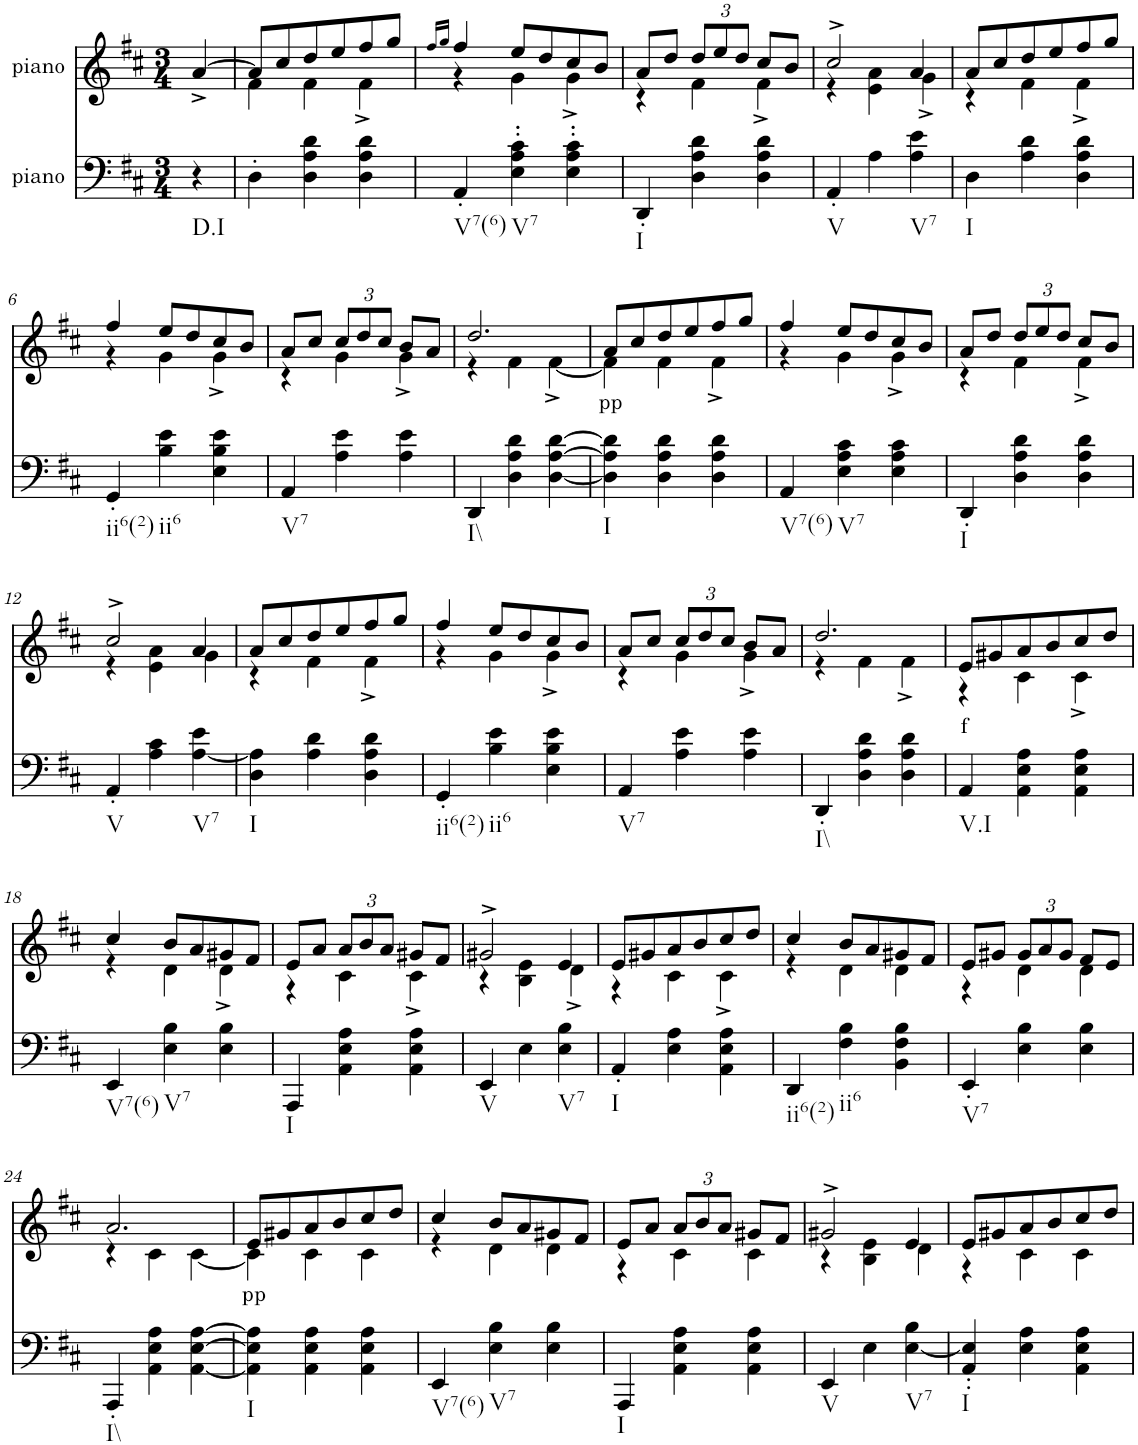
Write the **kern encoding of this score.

**kern	**kern	**text
*part2	*part1	*part1
*staff2	*staff1	*staff1
*I"piano	*I"piano	*
*I'Pno	*I'Pno	*
*clefF4	*clefG2	*
*k[f#c#]	*k[f#c#]	*
*D:	*D:	*
*M3/4	*M3/4	*
=	=	=
!LO:TX:b:t=D.I	!	!
4r	[4a^/	.
=1	=1	=1
*	*^	*
4D'\	8a/L]	4f#\	.
.	8cc#/	.	.
4D\ 4A\ 4d\	8dd/	4f#\	.
.	8ee/	.	.
4D\ 4A\ 4d\	8ff#/	4f#^\	.
.	8gg/J	.	.
=2	=2	=2	=2
.	16qff#/LL	.	.
.	16qgg/JJ	.	.
!LO:TX:b:t=V7(6)	!	!	!
4AA'/	4ff#/	4r	.
!LO:TX:b:t=V7	!	!	!
4E\' 4A\' 4c#\'	8ee/L	4g\	.
.	8dd/	.	.
4E\' 4A\' 4c#\'	8cc#/	4g^\	.
.	8b/J	.	.
=3	=3	=3	=3
!LO:TX:b:t=I	!	!	!
4DD'/	8a/L	4r	.
.	8dd/J	.	.
*	*Xbrackettup	*	*
4D\ 4A\ 4d\	12dd/L	4f#\	.
.	12ee/	.	.
.	12dd/J	.	.
4D\ 4A\ 4d\	8cc#/L	4f#^\	.
.	8b/J	.	.
=4	=4	=4	=4
!LO:TX:b:t=V	!	!	!
4AA'/	2cc#^/	4r	.
4A\	.	4e\ 4a\	.
!LO:TX:b:t=V7	!	!	!
4A\ 4e\	4a/	4g^\	.
=5	=5	=5	=5
!LO:TX:b:t=I	!	!	!
4D\	8a/L	4r	.
.	8cc#/	.	.
4A\ 4d\	8dd/	4f#\	.
.	8ee/	.	.
4D\ 4A\ 4d\	8ff#/	4f#^\	.
.	8gg/J	.	.
!!LO:LB:g=z	!!
=6	=6	=6	=6
!LO:TX:b:t=ii6(2)	!	!	!
4GG'/	4ff#/	4r	.
!LO:TX:b:t=ii6	!	!	!
4B\ 4e\	8ee/L	4g\	.
.	8dd/	.	.
4E\ 4B\ 4e\	8cc#/	4g^\	.
.	8b/J	.	.
=7	=7	=7	=7
!LO:TX:b:t=V7	!	!	!
4AA/	8a/L	4r	.
.	8cc#/J	.	.
4A\ 4e\	12cc#/L	4g\	.
.	12dd/	.	.
.	12cc#/J	.	.
4A\ 4e\	8b/L	4g^\	.
.	8a/J	.	.
=8	=8	=8	=8
!LO:TX:b:t=I\\	!	!	!
4DD/	2.dd/	4r	.
4D\ 4A\ 4d\	.	4f#\	.
[4D\ [4A\ [4d\	.	[4f#^\	.
=9	=9	=9	=9
!LO:TX:b:t=I	!	!	!
!	!	!	!LO:LY:b
4D\] 4A\] 4d\]	8a/L	4f#\]	pp
.	8cc#/	.	.
4D\ 4A\ 4d\	8dd/	4f#\	.
.	8ee/	.	.
4D\ 4A\ 4d\	8ff#/	4f#^\	.
.	8gg/J	.	.
=10	=10	=10	=10
!LO:TX:b:t=V7(6)	!	!	!
4AA/	4ff#/	4r	.
!LO:TX:b:t=V7	!	!	!
4E\ 4A\ 4c#\	8ee/L	4g\	.
.	8dd/	.	.
4E\ 4A\ 4c#\	8cc#/	4g^\	.
.	8b/J	.	.
=11	=11	=11	=11
!LO:TX:b:t=I	!	!	!
4DD'/	8a/L	4r	.
.	8dd/J	.	.
4D\ 4A\ 4d\	12dd/L	4f#\	.
.	12ee/	.	.
.	12dd/J	.	.
4D\ 4A\ 4d\	8cc#/L	4f#^\	.
.	8b/J	.	.
!!LO:LB:g=z	!!
=12	=12	=12	=12
!LO:TX:b:t=V	!	!	!
4AA'/	2cc#^/	4r	.
4A\ 4c#\	.	4e\ 4a\	.
!LO:TX:b:t=V7	!	!	!
[4A\ 4e\	4a/	4g\	.
=13	=13	=13	=13
!LO:TX:b:t=I	!	!	!
4D\ 4A\]	8a/L	4r	.
.	8cc#/	.	.
4A\ 4d\	8dd/	4f#\	.
.	8ee/	.	.
4D\ 4A\ 4d\	8ff#/	4f#^\	.
.	8gg/J	.	.
=14	=14	=14	=14
!LO:TX:b:t=ii6(2)	!	!	!
4GG'/	4ff#/	4r	.
!LO:TX:b:t=ii6	!	!	!
4B\ 4e\	8ee/L	4g\	.
.	8dd/	.	.
4E\ 4B\ 4e\	8cc#/	4g^\	.
.	8b/J	.	.
=15	=15	=15	=15
!LO:TX:b:t=V7	!	!	!
4AA/	8a/L	4r	.
.	8cc#/J	.	.
4A\ 4e\	12cc#/L	4g\	.
.	12dd/	.	.
.	12cc#/J	.	.
4A\ 4e\	8b/L	4g^\	.
.	8a/J	.	.
=16	=16	=16	=16
!LO:TX:b:t=I\\	!	!	!
4DD'/	2.dd/	4r	.
4D\ 4A\ 4d\	.	4f#\	.
4D\ 4A\ 4d\	.	4f#^\	.
=17	=17	=17	=17
!LO:TX:b:t=V.I	!	!	!
!	!	!	!LO:LY:b
4AA/	8e/L	4r	f
.	8g#X/	.	.
4AA\ 4E\ 4A\	8a/	4c#\	.
.	8b/	.	.
4AA\ 4E\ 4A\	8cc#/	4c#^\	.
.	8dd/J	.	.
!!LO:LB:g=z	!!
=18	=18	=18	=18
!LO:TX:b:t=V7(6)	!	!	!
4EE/	4cc#/	4r	.
!LO:TX:b:t=V7	!	!	!
4E\ 4B\	8b/L	4d\	.
.	8a/	.	.
4E\ 4B\	8g#X/	4d^\	.
.	8f#/J	.	.
=19	=19	=19	=19
!LO:TX:b:t=I	!	!	!
4AAA/	8e/L	4r	.
.	8a/J	.	.
4AA\ 4E\ 4A\	12a/L	4c#\	.
.	12b/	.	.
.	12a/J	.	.
4AA\ 4E\ 4A\	8g#X/L	4c#^\	.
.	8f#/J	.	.
=20	=20	=20	=20
!LO:TX:b:t=V	!	!	!
4EE/	2g#X^/	4r	.
4E\	.	4B\ 4e\	.
!LO:TX:b:t=V7	!	!	!
4E\ 4B\	4e/	4d^\	.
=21	=21	=21	=21
!LO:TX:b:t=I	!	!	!
4AA'/	8e/L	4r	.
.	8g#X/	.	.
4E\ 4A\	8a/	4c#\	.
.	8b/	.	.
4AA\ 4E\ 4A\	8cc#/	4c#^\	.
.	8dd/J	.	.
=22	=22	=22	=22
!LO:TX:b:t=ii6(2)	!	!	!
4DD/	4cc#/	4r	.
!LO:TX:b:t=ii6	!	!	!
4F#\ 4B\	8b/L	4d\	.
.	8a/	.	.
4BB\ 4F#\ 4B\	8g#X/	4d\	.
.	8f#/J	.	.
=23	=23	=23	=23
!LO:TX:b:t=V7	!	!	!
4EE'/	8e/L	4r	.
.	8g#X/J	.	.
4E\ 4B\	12g#/L	4d\	.
.	12a/	.	.
.	12g#/J	.	.
4E\ 4B\	8f#/L	4d\	.
.	8e/J	.	.
!!LO:LB:g=z	!!
=24	=24	=24	=24
!LO:TX:b:t=I\\	!	!	!
4AAA'/	2.a/	4r	.
4AA\ 4E\ 4A\	.	4c#\	.
[4AA\ [4E\ [4A\	.	[4c#\	.
=25	=25	=25	=25
!LO:TX:b:t=I	!	!	!
!	!	!	!LO:LY:b
4AA\] 4E\] 4A\]	8e/L	4c#\]	pp
.	8g#X/	.	.
4AA\ 4E\ 4A\	8a/	4c#\	.
.	8b/	.	.
4AA\ 4E\ 4A\	8cc#/	4c#\	.
.	8dd/J	.	.
=26	=26	=26	=26
!LO:TX:b:t=V7(6)	!	!	!
4EE/	4cc#/	4r	.
!LO:TX:b:t=V7	!	!	!
4E\ 4B\	8b/L	4d\	.
.	8a/	.	.
4E\ 4B\	8g#X/	4d\	.
.	8f#/J	.	.
=27	=27	=27	=27
!LO:TX:b:t=I	!	!	!
4AAA/	8e/L	4r	.
.	8a/J	.	.
4AA\ 4E\ 4A\	12a/L	4c#\	.
.	12b/	.	.
.	12a/J	.	.
4AA\ 4E\ 4A\	8g#X/L	4c#\	.
.	8f#/J	.	.
=28	=28	=28	=28
!LO:TX:b:t=V	!	!	!
4EE/	2g#X^/	4r	.
4E\	.	4B\ 4e\	.
!LO:TX:b:t=V7	!	!	!
[4E\ 4B\	4e/	4d\	.
=29	=29	=29	=29
!LO:TX:b:t=I	!	!	!
4AA/' 4E/]'	8e/L	4r	.
.	8g#X/	.	.
4E\ 4A\	8a/	4c#\	.
.	8b/	.	.
4AA\ 4E\ 4A\	8cc#/	4c#\	.
.	8dd/J	.	.
*	*v	*v	*
=	=	=
*-	*-	*-
